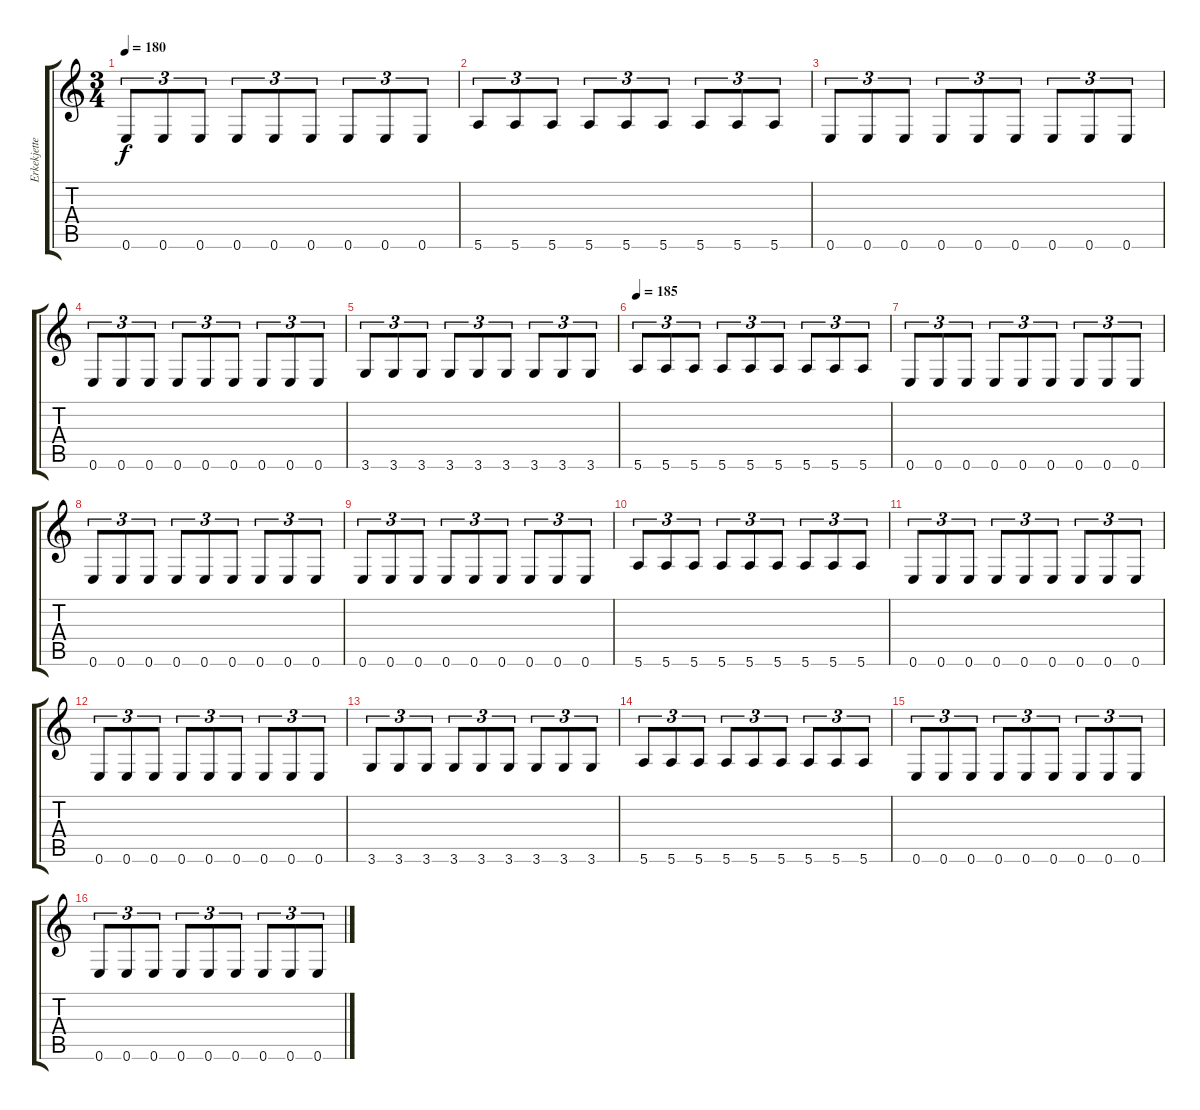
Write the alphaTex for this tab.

\track ("Erkekjetter Silenoz" "Erkekjette") {instrument distortionguitar}
\staff {score tabs}
\tuning (E4 B3 G3 D3 A2 E2) {hide}
\ts (3 4)
\tempo 180
\clef g2
\ks c
0.6.8{tu (3 2) dy f} 0.6.8{tu (3 2)} 0.6.8{tu (3 2)} 0.6.8{tu (3 2)} 0.6.8{tu (3 2)} 0.6.8{tu (3 2)} 0.6.8{tu (3 2)} 0.6.8{tu (3 2)} 0.6.8{tu (3 2)} |
5.6.8{tu (3 2)} 5.6.8{tu (3 2)} 5.6.8{tu (3 2)} 5.6.8{tu (3 2)} 5.6.8{tu (3 2)} 5.6.8{tu (3 2)} 5.6.8{tu (3 2)} 5.6.8{tu (3 2)} 5.6.8{tu (3 2)} |
0.6.8{tu (3 2)} 0.6.8{tu (3 2)} 0.6.8{tu (3 2)} 0.6.8{tu (3 2)} 0.6.8{tu (3 2)} 0.6.8{tu (3 2)} 0.6.8{tu (3 2)} 0.6.8{tu (3 2)} 0.6.8{tu (3 2)} |
0.6.8{tu (3 2)} 0.6.8{tu (3 2)} 0.6.8{tu (3 2)} 0.6.8{tu (3 2)} 0.6.8{tu (3 2)} 0.6.8{tu (3 2)} 0.6.8{tu (3 2)} 0.6.8{tu (3 2)} 0.6.8{tu (3 2)} |
3.6.8{tu (3 2)} 3.6.8{tu (3 2)} 3.6.8{tu (3 2)} 3.6.8{tu (3 2)} 3.6.8{tu (3 2)} 3.6.8{tu (3 2)} 3.6.8{tu (3 2)} 3.6.8{tu (3 2)} 3.6.8{tu (3 2)} |
\tempo 185
5.6.8{tu (3 2)} 5.6.8{tu (3 2)} 5.6.8{tu (3 2)} 5.6.8{tu (3 2)} 5.6.8{tu (3 2)} 5.6.8{tu (3 2)} 5.6.8{tu (3 2)} 5.6.8{tu (3 2)} 5.6.8{tu (3 2)} |
0.6.8{tu (3 2)} 0.6.8{tu (3 2)} 0.6.8{tu (3 2)} 0.6.8{tu (3 2)} 0.6.8{tu (3 2)} 0.6.8{tu (3 2)} 0.6.8{tu (3 2)} 0.6.8{tu (3 2)} 0.6.8{tu (3 2)} |
0.6.8{tu (3 2)} 0.6.8{tu (3 2)} 0.6.8{tu (3 2)} 0.6.8{tu (3 2)} 0.6.8{tu (3 2)} 0.6.8{tu (3 2)} 0.6.8{tu (3 2)} 0.6.8{tu (3 2)} 0.6.8{tu (3 2)} |
0.6.8{tu (3 2)} 0.6.8{tu (3 2)} 0.6.8{tu (3 2)} 0.6.8{tu (3 2)} 0.6.8{tu (3 2)} 0.6.8{tu (3 2)} 0.6.8{tu (3 2)} 0.6.8{tu (3 2)} 0.6.8{tu (3 2)} |
5.6.8{tu (3 2)} 5.6.8{tu (3 2)} 5.6.8{tu (3 2)} 5.6.8{tu (3 2)} 5.6.8{tu (3 2)} 5.6.8{tu (3 2)} 5.6.8{tu (3 2)} 5.6.8{tu (3 2)} 5.6.8{tu (3 2)} |
0.6.8{tu (3 2)} 0.6.8{tu (3 2)} 0.6.8{tu (3 2)} 0.6.8{tu (3 2)} 0.6.8{tu (3 2)} 0.6.8{tu (3 2)} 0.6.8{tu (3 2)} 0.6.8{tu (3 2)} 0.6.8{tu (3 2)} |
0.6.8{tu (3 2)} 0.6.8{tu (3 2)} 0.6.8{tu (3 2)} 0.6.8{tu (3 2)} 0.6.8{tu (3 2)} 0.6.8{tu (3 2)} 0.6.8{tu (3 2)} 0.6.8{tu (3 2)} 0.6.8{tu (3 2)} |
3.6.8{tu (3 2)} 3.6.8{tu (3 2)} 3.6.8{tu (3 2)} 3.6.8{tu (3 2)} 3.6.8{tu (3 2)} 3.6.8{tu (3 2)} 3.6.8{tu (3 2)} 3.6.8{tu (3 2)} 3.6.8{tu (3 2)} |
5.6.8{tu (3 2)} 5.6.8{tu (3 2)} 5.6.8{tu (3 2)} 5.6.8{tu (3 2)} 5.6.8{tu (3 2)} 5.6.8{tu (3 2)} 5.6.8{tu (3 2)} 5.6.8{tu (3 2)} 5.6.8{tu (3 2)} |
0.6.8{tu (3 2)} 0.6.8{tu (3 2)} 0.6.8{tu (3 2)} 0.6.8{tu (3 2)} 0.6.8{tu (3 2)} 0.6.8{tu (3 2)} 0.6.8{tu (3 2)} 0.6.8{tu (3 2)} 0.6.8{tu (3 2)} |
0.6.8{tu (3 2)} 0.6.8{tu (3 2)} 0.6.8{tu (3 2)} 0.6.8{tu (3 2)} 0.6.8{tu (3 2)} 0.6.8{tu (3 2)} 0.6.8{tu (3 2)} 0.6.8{tu (3 2)} 0.6.8{tu (3 2)}
